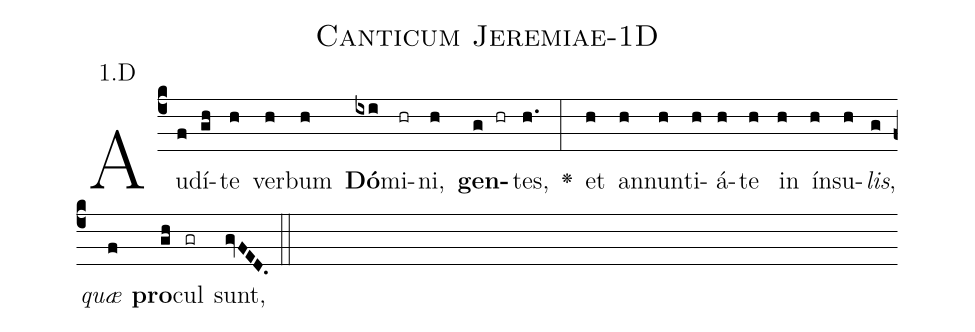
name: Canticum Jeremiae-1D;
annotation: 1.D;
%%
(c4)Au(f)dí(gh)te(h) ver(h)bum(h) <b>Dó</b>(ixi)mi(hr)ni,(h) <b>gen</b>(g hr)tes,(h.) <v>\greheightstar</v>(:) et(h) an(h)nun(h)ti(h)á(h)te(h) in(h) ín(h)su(h)<i>lis</i>,(g) <i>quæ</i>(f) <b>pro</b>(gh)cul(gr) sunt,(gvFED.) (::)


%E(h) u(h) o(g) u(f) a(gh) e.(gvFED.) (::)
